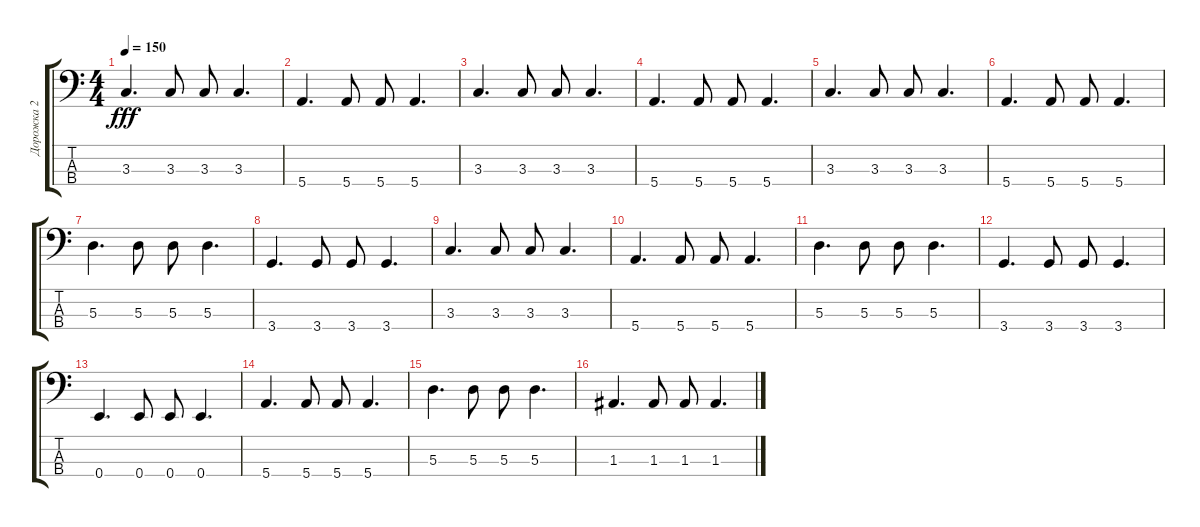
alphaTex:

\track ("Дорожка 2" "Дорожка 2") {instrument electricbasspick}
\staff {score tabs}
\tuning (G2 D2 A1 E1) {hide}
\ts (4 4)
\tempo 150
\clef f4
\ks c
3.3.4{d dy fff instrument electricbasspick} 3.3.8 3.3.8 3.3.4{d} |
5.4.4{d} 5.4.8 5.4.8 5.4.4{d} |
3.3.4{d} 3.3.8 3.3.8 3.3.4{d} |
5.4.4{d} 5.4.8 5.4.8 5.4.4{d} |
3.3.4{d} 3.3.8 3.3.8 3.3.4{d} |
5.4.4{d} 5.4.8 5.4.8 5.4.4{d} |
5.3.4{d} 5.3.8 5.3.8 5.3.4{d} |
3.4.4{d} 3.4.8 3.4.8 3.4.4{d} |
3.3.4{d} 3.3.8 3.3.8 3.3.4{d} |
5.4.4{d} 5.4.8 5.4.8 5.4.4{d} |
5.3.4{d} 5.3.8 5.3.8 5.3.4{d} |
3.4.4{d} 3.4.8 3.4.8 3.4.4{d} |
0.4.4{d} 0.4.8 0.4.8 0.4.4{d} |
5.4.4{d} 5.4.8 5.4.8 5.4.4{d} |
5.3.4{d} 5.3.8 5.3.8 5.3.4{d} |
1.3.4{d} 1.3.8 1.3.8 1.3.4{d}
